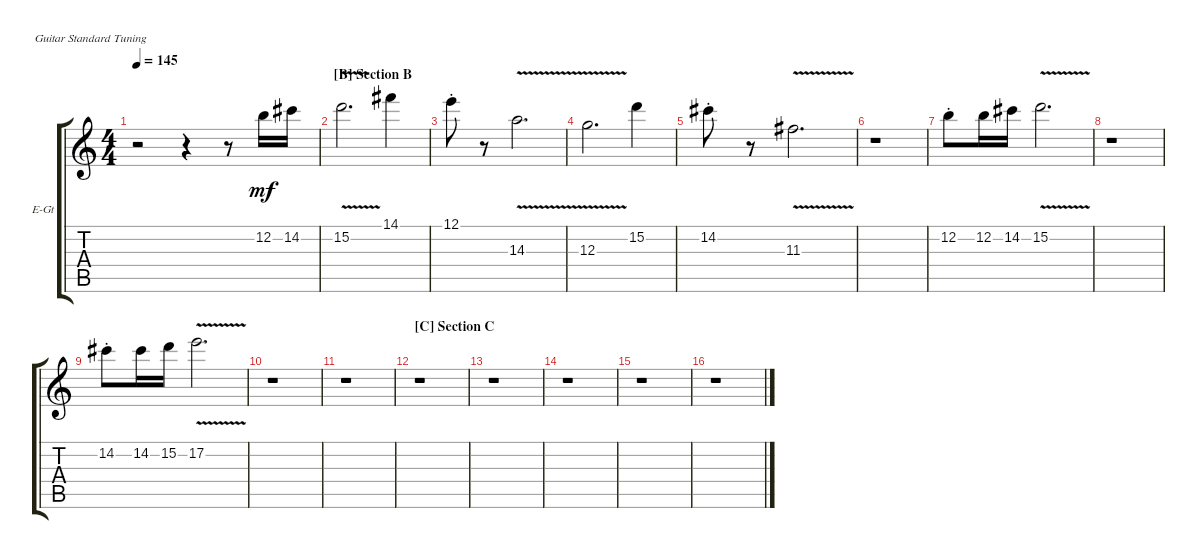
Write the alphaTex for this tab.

\defaultSystemsLayout 4
\bracketExtendMode groupsimilarinstruments
\firstSystemTrackNameOrientation horizontal
\otherSystemsTrackNameOrientation horizontal
\track ("Violin/Viola" "E-Gt") {instrument electricguitarclean}
\staff {score tabs}
\tuning (E4 B3 G3 D3 A2 E2)
\ts (4 4)
\tempo 145
\clef g2
\scale
0.333333
\ks c
r.2{dy mf} r.4 r.8 12.2.16 14.2.16 |
\section ("B" "Section B")
\scale
0.333333 15.2{v}.2{d} 14.1.4 |
\scale
0.333333 12.1{st}.8 r.8 14.3{v}.2{d} |
\scale
0.333333 12.3{v}.2{d} 15.2.4 |
\scale
0.333333 14.2{st}.8 r.8 11.3{v}.2{d} |
\scale
0.333333 r.1 |
\scale
0.333333 12.2{st}.8 12.2.16 14.2.16 15.2{v}.2{d} |
\scale
0.333333 r.1 |
\scale
0.333333 14.2{st}.8 14.2.16 15.2.16 17.2{v}.2{d} |
\scale
0.333333 r.1 |
\scale
0.333333 r.1 |
\section ("C" "Section C")
\scale
0.333333 r.1 |
\scale
0.333333 r.1 |
\scale
0.333333 r.1 |
\scale
0.333333 r.1 |
\scale
0.333333 r.1
